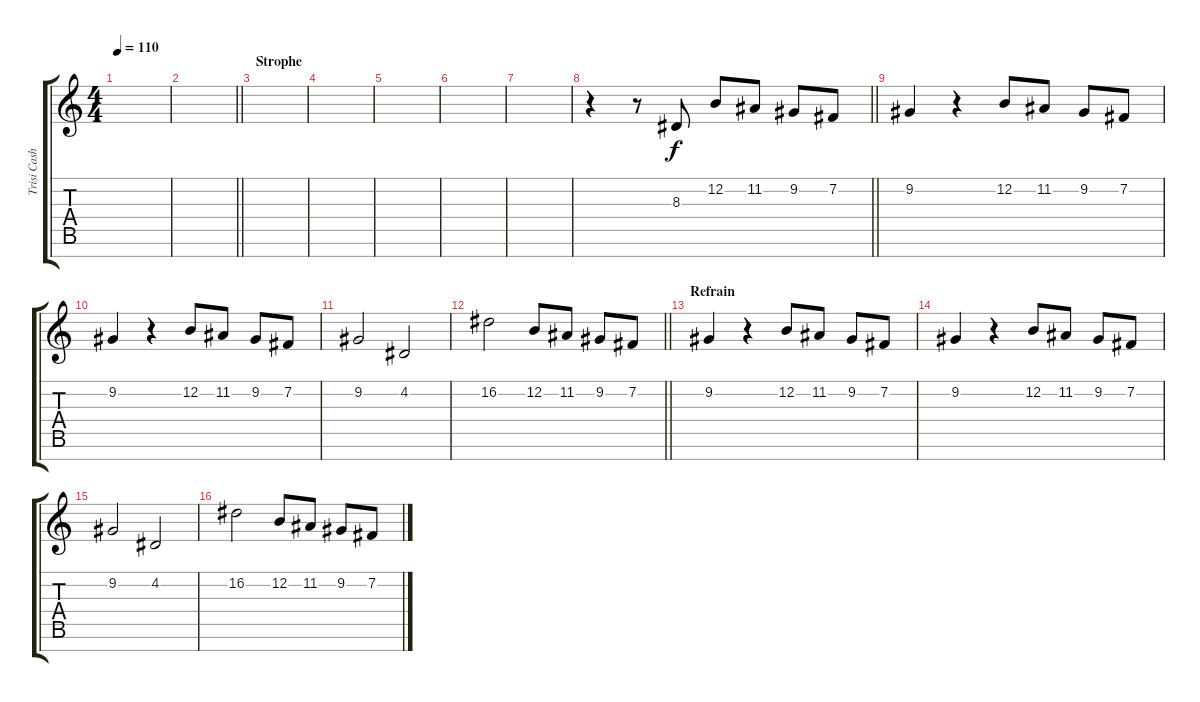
\track ("Trisi Cash" "Trisi Cash") {instrument altosax}
\staff {score tabs}
\tuning (E4 B3 G3 D3 A2 E2 B1) {hide}
\ts (4 4)
\tempo 110
\clef g2
\ks c
|
\barLineRight lightlight
|
\section ("" "Strophe")
|
|
|
|
|
\barLineRight lightlight
r.4 r.8 8.3.8 12.2.8 11.2.8 9.2.8 7.2.8 |
9.2.4 r.4 12.2.8 11.2.8 9.2.8 7.2.8 |
9.2.4 r.4 12.2.8 11.2.8 9.2.8 7.2.8 |
9.2.2 4.2.2 |
\barLineRight lightlight
16.2.2 12.2.8 11.2.8 9.2.8 7.2.8 |
\section ("" "Refrain")
9.2.4 r.4 12.2.8 11.2.8 9.2.8 7.2.8 |
9.2.4 r.4 12.2.8 11.2.8 9.2.8 7.2.8 |
9.2.2 4.2.2 |
16.2.2 12.2.8 11.2.8 9.2.8 7.2.8
